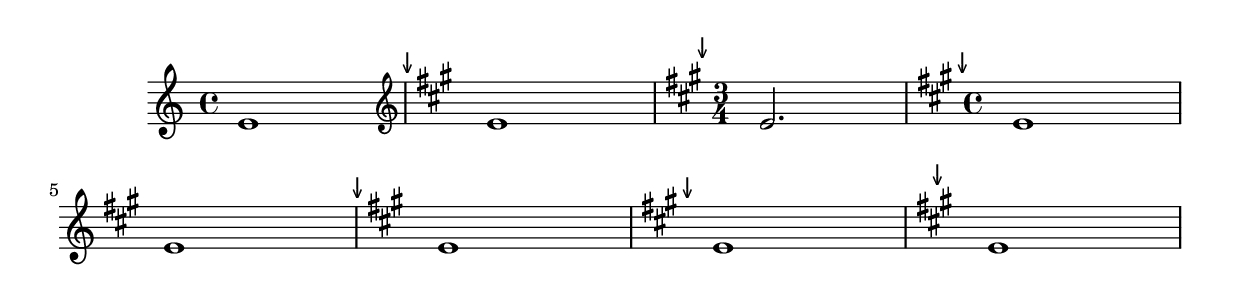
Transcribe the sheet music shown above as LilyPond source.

%% DO NOT EDIT this file manually; it is automatically
%% generated from LSR http://lsr.dsi.unimi.it
%% Make any changes in LSR itself, or in Documentation/snippets/new/ ,
%% and then run scripts/auxiliar/makelsr.py
%%
%% This file is in the public domain.
\version "2.16.0"

\header {
  lsrtags = "text"

  texidoc = "
If specified, text marks may be aligned with notation objects other
than bar lines.  These objects include @code{ambitus},
@code{breathing-sign}, @code{clef}, @code{custos}, @code{staff-bar},
@code{left-edge}, @code{key-cancellation}, @code{key-signature}, and
@code{time-signature}.



In such cases, text marks will be horizontally centered above the
object. However this can be changed, as demonstrated on the second line
of this example (in a score with multiple staves, this setting should
be done for all the staves).



"
  doctitle = "Aligning marks with various notation objects"
} % begin verbatim

\relative c' {
  e1

  % the RehearsalMark will be centered above the Clef
  \override Score.RehearsalMark #'break-align-symbols = #'(clef)
  \key a \major
  \clef treble
  \mark \markup { \char ##x2193 }
  e1

  % the RehearsalMark will be centered above the TimeSignature
  \override Score.RehearsalMark #'break-align-symbols = #'(time-signature)
  \key a \major
  \clef treble
  \time 3/4
  \mark \markup { \char ##x2193 }
  e2.

  % the RehearsalMark will be centered above the KeySignature
  \override Score.RehearsalMark #'break-align-symbols = #'(key-signature)
  \key a \major
  \clef treble
  \time 4/4
  \mark \markup { \char ##x2193 }
  e1

  \break
  e1

  % the RehearsalMark will be aligned with the left edge of the KeySignature
  \once \override Score.KeySignature #'break-align-anchor-alignment = #LEFT
  \mark \markup { \char ##x2193 }
  \key a \major
  e1

  % the RehearsalMark will be aligned with the right edge of the KeySignature
  \once \override Score.KeySignature #'break-align-anchor-alignment = #RIGHT
  \key a \major
  \mark \markup { \char ##x2193 }
  e1

  % the RehearsalMark will be aligned with the left edge of the KeySignature
  % and then shifted right by one unit.
  \once \override Score.KeySignature #'break-align-anchor = #1
  \key a \major
  \mark \markup { \char ##x2193 }
  e1
}
